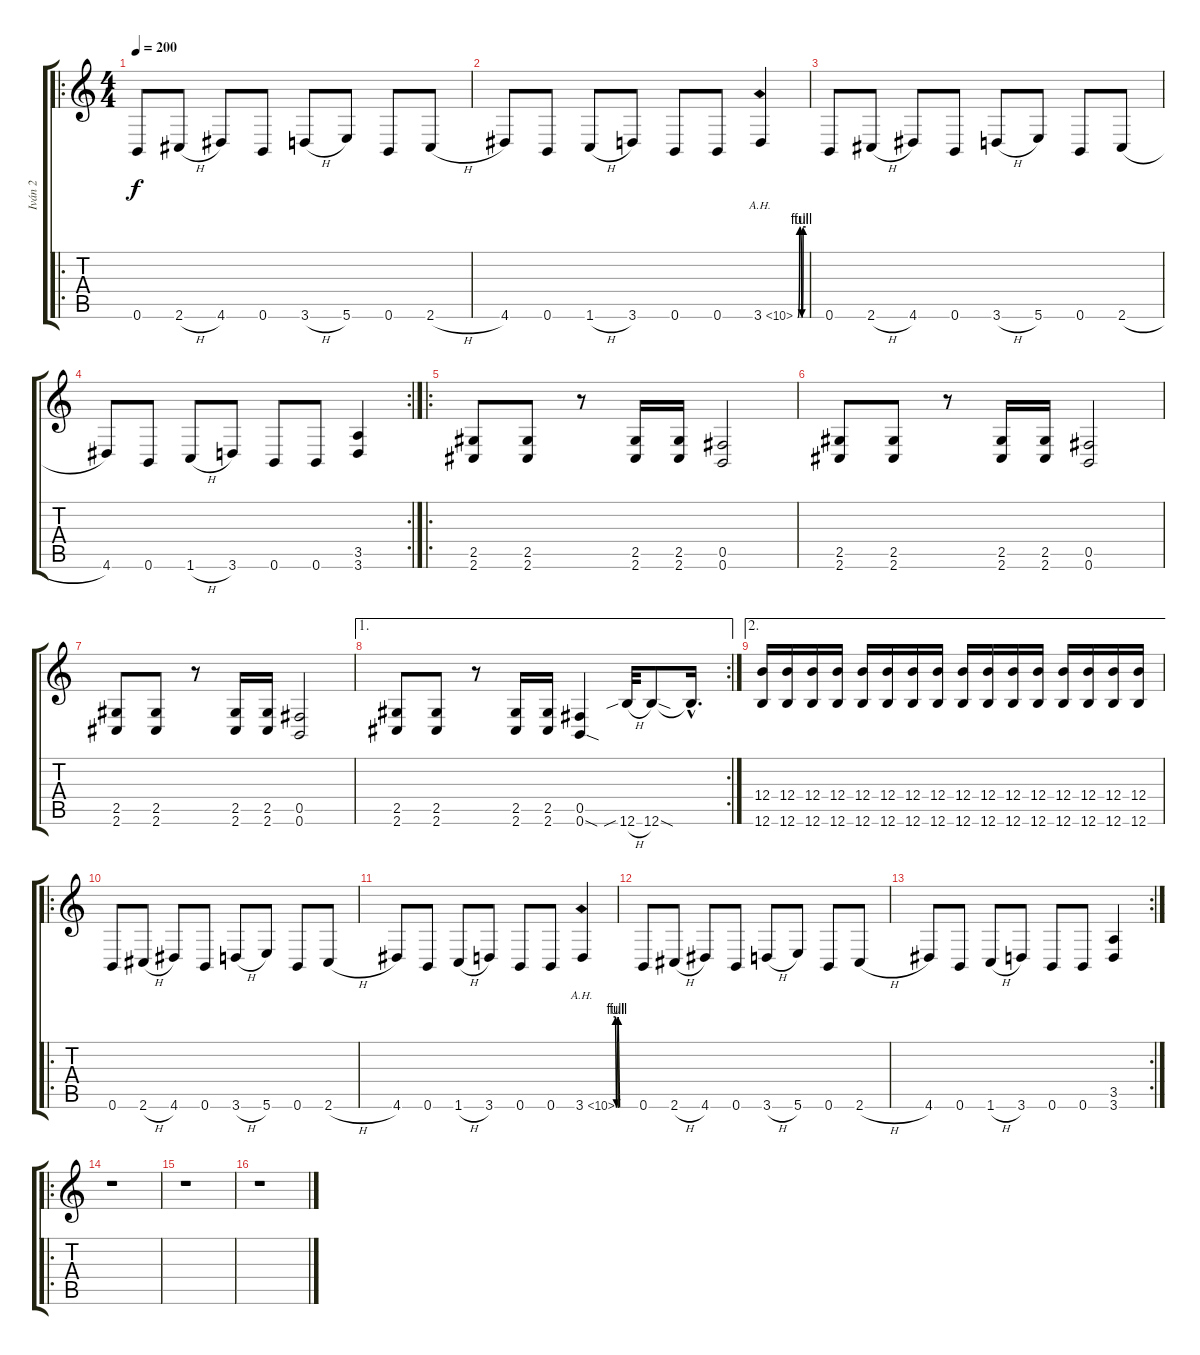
\track ("Iván 2" "Iván 2") {instrument distortionguitar}
\staff {score tabs}
\tuning (Db4 Ab3 E3 B2 Gb2 B1) {hide}
\ro
\ts (4 4)
\tempo 200
\clef g2
\ks c
0.6.8{dy f} 2.6{h}.8 4.6.8 0.6.8 3.6{h}.8 5.6.8 0.6.8 2.6{h}.8 |
4.6.8 0.6.8 1.6{h}.8 3.6.8 0.6.8 0.6.8 3.6{be (custom 0 0 14 4 30 0 40 4 60 4) ah 7}.4{instrument guitarharmonics} |
0.6.8{instrument distortionguitar} 2.6{h}.8 4.6.8 0.6.8 3.6{h}.8 5.6.8 0.6.8 2.6{h}.8 |
\rc 2
4.6.8 0.6.8 1.6{h}.8 3.6.8 0.6.8 0.6.8 (3.5 3.6).4 |
\ro
(2.5 2.6).8 (2.5 2.6).8 r.8 (2.5 2.6).16 (2.5 2.6).16 (0.5 0.6).2 |
(2.5 2.6).8 (2.5 2.6).8 r.8 (2.5 2.6).16 (2.5 2.6).16 (0.5 0.6).2 |
(2.5 2.6).8 (2.5 2.6).8 r.8 (2.5 2.6).16 (2.5 2.6).16 (0.5 0.6).2 |
\ae 1
\rc 2
(2.5 2.6).8 (2.5 2.6).8 r.8 (2.5 2.6).16 (2.5 2.6).16 (0.5 0.6{sod}).4 12.6{sib h}.32 12.6{sod}.8 12.6{hac t}.16{d} |
\ae 2
(12.4 12.6).16 (12.4 12.6).16 (12.4 12.6).16 (12.4 12.6).16 (12.4 12.6).16 (12.4 12.6).16 (12.4 12.6).16 (12.4 12.6).16 (12.4 12.6).16 (12.4 12.6).16 (12.4 12.6).16 (12.4 12.6).16 (12.4 12.6).16 (12.4 12.6).16 (12.4 12.6).16 (12.4 12.6).16 |
\ro
0.6.8 2.6{h}.8 4.6.8 0.6.8 3.6{h}.8 5.6.8 0.6.8 2.6{h}.8 |
4.6.8 0.6.8 1.6{h}.8 3.6.8 0.6.8 0.6.8 3.6{be (custom 0 0 14 4 30 0 40 4 60 4) ah 7}.4{instrument guitarharmonics} |
0.6.8{instrument distortionguitar} 2.6{h}.8 4.6.8 0.6.8 3.6{h}.8 5.6.8 0.6.8 2.6{h}.8 |
\rc 2
4.6.8 0.6.8 1.6{h}.8 3.6.8 0.6.8 0.6.8 (3.5 3.6).4 |
\ro
r.1 |
r.1 |
r.1
